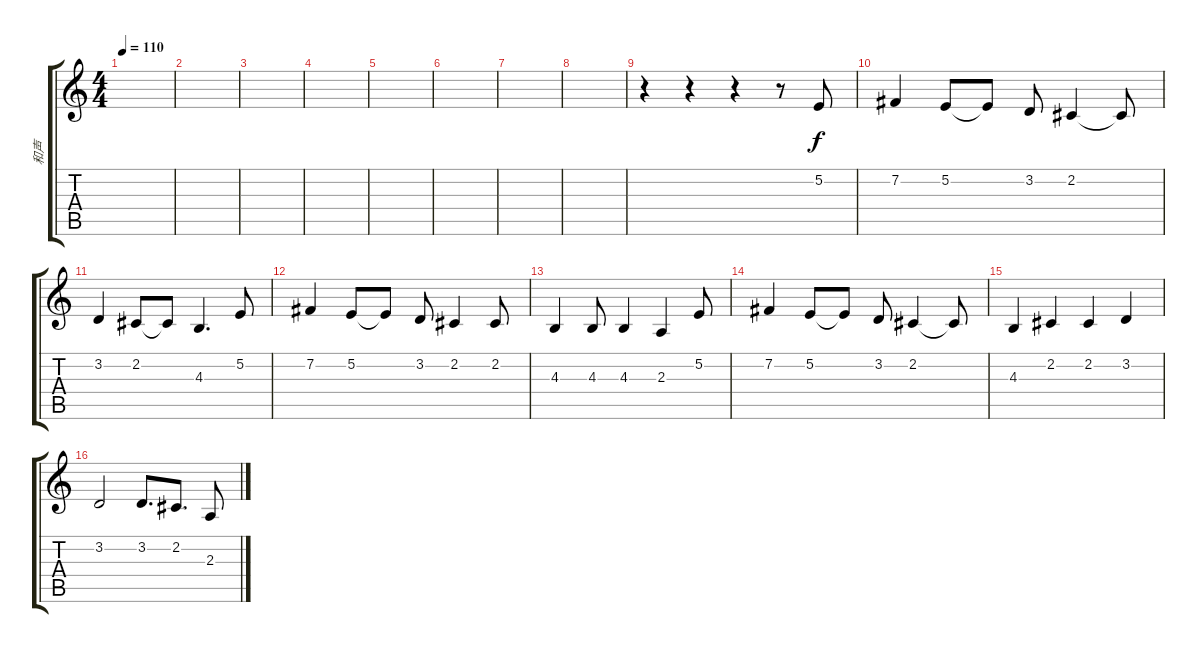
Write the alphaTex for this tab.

\track ("和声" "和声") {instrument harmonica}
\staff {score tabs}
\tuning (E4 B3 G3 D3 A2 E2) {hide}
\ts (4 4)
\tempo 110
\clef g2
\ks c
|
|
|
|
|
|
|
|
r.4 r.4 r.4 r.8 5.2.8 |
7.2.4 5.2.8 5.2{t}.8 3.2.8 2.2.4 2.2{t}.8 |
3.2.4 2.2.8 2.2{t}.8 4.3.4{d} 5.2.8 |
7.2.4 5.2.8 5.2{t}.8 3.2.8 2.2.4 2.2.8 |
4.3.4 4.3.8 4.3.4 2.3.4 5.2.8 |
7.2.4 5.2.8 5.2{t}.8 3.2.8 2.2.4 2.2{t}.8 |
4.3.4 2.2.4 2.2.4 3.2.4 |
3.2.2 3.2.8{d} 2.2.8{d} 2.3.8
